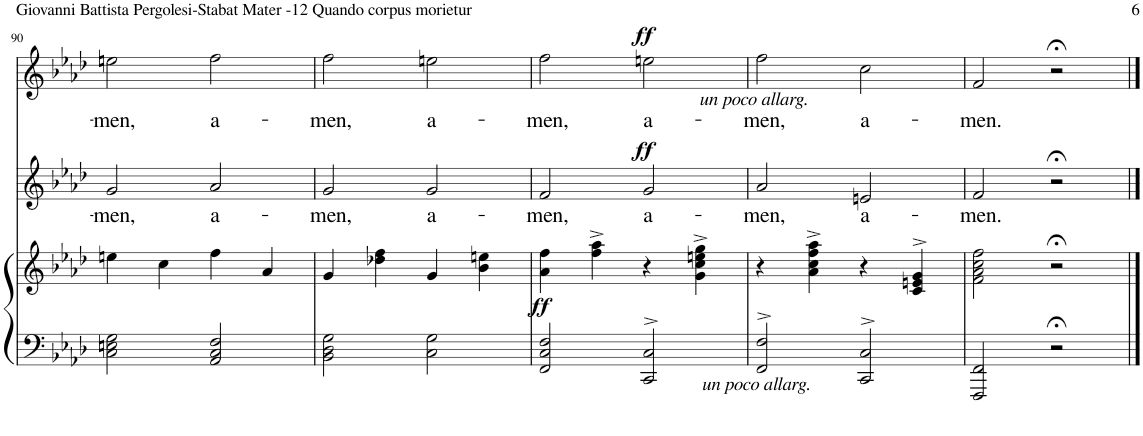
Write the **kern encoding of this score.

**kern	**kern	**dynam	**kern	**text	**dynam	**kern	**text	**dynam
*part3	*part3	*part3	*part2	*part2	*part2	*part1	*part1	*part1
*staff4	*staff3	*staff3/4	*staff2	*staff2	*staff2	*staff1	*staff1	*staff1
*I"Violino I/II Viola Violoncello Contrabasso e organo	*	*	*I"Alti	*	*	*I"Soprani	*	*
!!LO:PB:g=z
*clefF4	*clefG2	*	*clefG2	*	*	*clefG2	*	*
*k[b-e-a-d-]	*k[b-e-a-d-]	*	*k[b-e-a-d-]	*	*	*k[b-e-a-d-]	*	*
*M2/2	*M2/2	*	*M2/2	*	*	*M2/2	*	*
*met(c|)	*met(c|)	*	*met(c|)	*	*	*met(c|)	*	*
=90	=90	=90	=90	=90	=90	=90	=90	=90
!	!	!	!	!LO:LY:b	!	!	!LO:LY:b	!
2C\ 2En\ 2G\	4een\	.	2g/	-men,	.	2een\	-men,	.
.	4cc\	.	.	.	.	.	.	.
!	!	!	!	!LO:LY:b	!	!	!LO:LY:b	!
2AA-/ 2C/ 2F/	4ff\	.	2a-/	a-	.	2ff\	a-	.
.	4a-/	.	.	.	.	.	.	.
=91	=91	=91	=91	=91	=91	=91	=91	=91
!	!	!	!	!LO:LY:b	!	!	!LO:LY:b	!
2BB-\ 2D-\ 2G\	4g/	.	2g/	-men,	.	2ff\	-men,	.
.	4dd-X\ 4ff\	.	.	.	.	.	.	.
!	!	!	!	!LO:LY:b	!	!	!LO:LY:b	!
2C\ 2G\	4g/	.	2g/	a-	.	2een\	a-	.
.	4b-\ 4een\	.	.	.	.	.	.	.
=92	=92	=92	=92	=92	=92	=92	=92	=92
!	!	!LO:DY:b	!	!LO:LY:b	!	!	!LO:LY:b	!
2FF/ 2C/ 2F/	4a-\ 4ff\	ff	2f/	-men,	.	2ff\	-men,	.
.	4ff\^ 4aa-\^	.	.	.	.	.	.	.
!LO:TX:b:i:t=un poco allarg.	!	!	!	!	!	!	!	!
!	!	!	!	!LO:LY:b	!LO:DY:a	!	!LO:LY:b	!LO:DY:a
2CC/^> 2C/^>	4r	.	2g/	a-	ff	2een\	a-	ff
.	4g\^ 4cc\^ 4een\^ 4gg\^	.	.	.	.	.	.	.
=93	=93	=93	=93	=93	=93	=93	=93	=93
!	!	!	!	!	!	!LO:TX:b:i:t=un poco allarg.	!	!
!	!	!	!	!LO:LY:b	!	!	!LO:LY:b	!
2FF/^> 2F/^>	4r	.	2a-/	-men,	.	2ff\	-men,	.
.	4a-\^ 4cc\^ 4ff\^ 4aa-\^	.	.	.	.	.	.	.
!	!	!	!	!LO:LY:b	!	!	!LO:LY:b	!
2CC/^> 2C/^>	4r	.	2en/	a-	.	2cc\	a-	.
.	4c/^> 4en/^> 4g/^>	.	.	.	.	.	.	.
=94	=94	=94	=94	=94	=94	=94	=94	=94
!	!	!	!	!LO:LY:b	!	!	!LO:LY:b	!
2FFF/ 2FF/	2f\ 2a-\ 2cc\ 2ff\	.	2f/	-men.	.	2f/	-men.	.
2r;<	2r;<	.	2r;<	.	.	2r;<	.	.
==	==	==	==	==	==	==	==	==
*-	*-	*-	*-	*-	*-	*-	*-	*-
